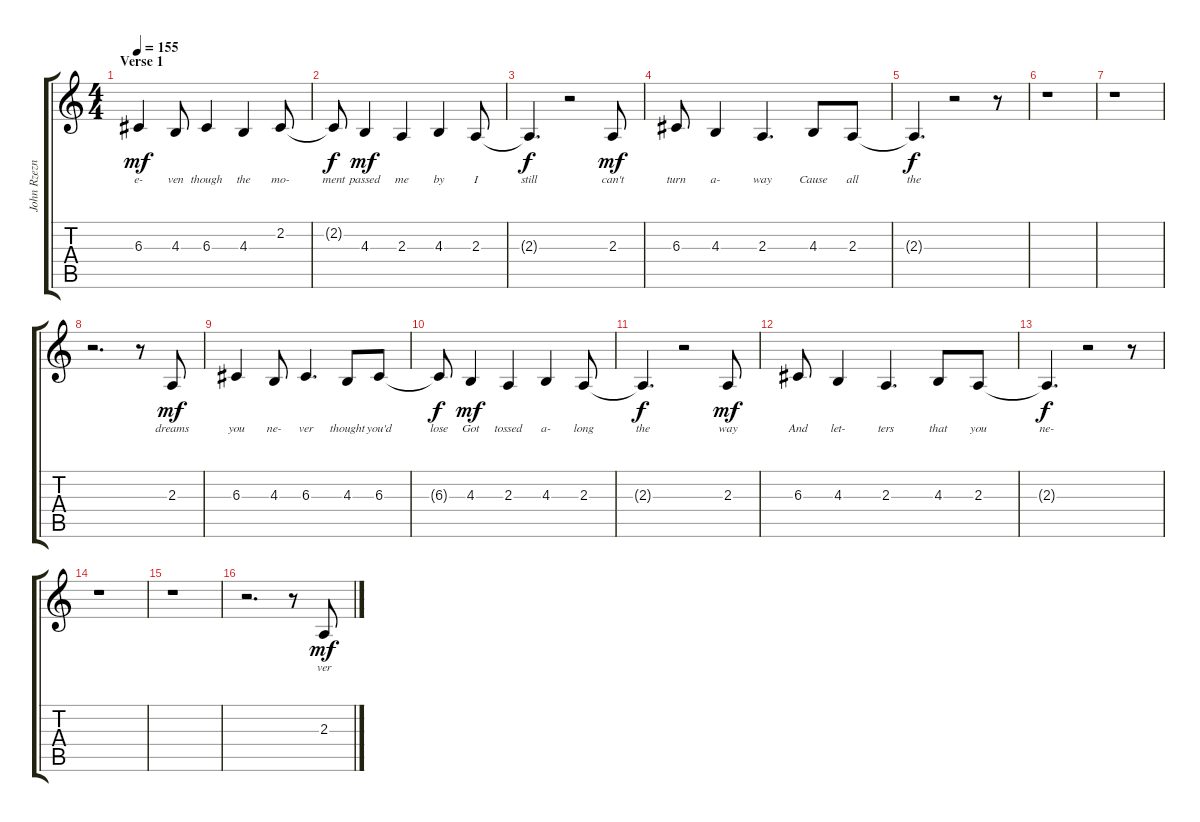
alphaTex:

\track ("John Rzeznik - Voice" "John Rzezn") {instrument tenorsax}
\staff {score tabs}
\tuning (E4 B3 G3 D3 A2 E2) {hide}
\ts (4 4)
\section ("" "Verse 1")
\tempo 155
\clef g2
\ks c
6.3.4{lyrics (0 "e-") lyrics (1 "") lyrics (2 "") lyrics (3 "") lyrics (4 "") dy mf} 4.3.8{lyrics (0 "ven") lyrics (1 "") lyrics (2 "") lyrics (3 "") lyrics (4 "")} 6.3.4{lyrics (0 "though") lyrics (1 "") lyrics (2 "") lyrics (3 "") lyrics (4 "")} 4.3.4{lyrics (0 "the") lyrics (1 "") lyrics (2 "") lyrics (3 "") lyrics (4 "")} 2.2.8{lyrics (0 "mo-") lyrics (1 "") lyrics (2 "") lyrics (3 "") lyrics (4 "")} |
2.2{t}.8{lyrics (0 "ment") lyrics (1 "") lyrics (2 "") lyrics (3 "") lyrics (4 "") dy f} 4.3.4{lyrics (0 "passed") lyrics (1 "") lyrics (2 "") lyrics (3 "") lyrics (4 "") dy mf} 2.3.4{lyrics (0 "me") lyrics (1 "") lyrics (2 "") lyrics (3 "") lyrics (4 "")} 4.3.4{lyrics (0 "by") lyrics (1 "") lyrics (2 "") lyrics (3 "") lyrics (4 "")} 2.3.8{lyrics (0 "I") lyrics (1 "") lyrics (2 "") lyrics (3 "") lyrics (4 "")} |
2.3{t}.4{d lyrics (0 "still") lyrics (1 "") lyrics (2 "") lyrics (3 "") lyrics (4 "") dy f} r.2 2.3.8{lyrics (0 "can't") lyrics (1 "") lyrics (2 "") lyrics (3 "") lyrics (4 "") dy mf} |
6.3.8{lyrics (0 "turn") lyrics (1 "") lyrics (2 "") lyrics (3 "") lyrics (4 "")} 4.3.4{lyrics (0 "a-") lyrics (1 "") lyrics (2 "") lyrics (3 "") lyrics (4 "")} 2.3.4{d lyrics (0 "way") lyrics (1 "") lyrics (2 "") lyrics (3 "") lyrics (4 "")} 4.3.8{lyrics (0 "Cause") lyrics (1 "") lyrics (2 "") lyrics (3 "") lyrics (4 "")} 2.3.8{lyrics (0 "all") lyrics (1 "") lyrics (2 "") lyrics (3 "") lyrics (4 "")} |
2.3{t}.4{d lyrics (0 "the") lyrics (1 "") lyrics (2 "") lyrics (3 "") lyrics (4 "") dy f} r.2 r.8 |
r.1 |
r.1 |
r.2{d} r.8 2.3.8{lyrics (0 "dreams") lyrics (1 "") lyrics (2 "") lyrics (3 "") lyrics (4 "") dy mf} |
6.3.4{lyrics (0 "you") lyrics (1 "") lyrics (2 "") lyrics (3 "") lyrics (4 "")} 4.3.8{lyrics (0 "ne-") lyrics (1 "") lyrics (2 "") lyrics (3 "") lyrics (4 "")} 6.3.4{d lyrics (0 "ver") lyrics (1 "") lyrics (2 "") lyrics (3 "") lyrics (4 "")} 4.3.8{lyrics (0 "thought") lyrics (1 "") lyrics (2 "") lyrics (3 "") lyrics (4 "")} 6.3.8{lyrics (0 "you'd") lyrics (1 "") lyrics (2 "") lyrics (3 "") lyrics (4 "")} |
6.3{t}.8{lyrics (0 "lose") lyrics (1 "") lyrics (2 "") lyrics (3 "") lyrics (4 "") dy f} 4.3.4{lyrics (0 "Got") lyrics (1 "") lyrics (2 "") lyrics (3 "") lyrics (4 "") dy mf} 2.3.4{lyrics (0 "tossed") lyrics (1 "") lyrics (2 "") lyrics (3 "") lyrics (4 "")} 4.3.4{lyrics (0 "a-") lyrics (1 "") lyrics (2 "") lyrics (3 "") lyrics (4 "")} 2.3.8{lyrics (0 "long") lyrics (1 "") lyrics (2 "") lyrics (3 "") lyrics (4 "")} |
2.3{t}.4{d lyrics (0 "the") lyrics (1 "") lyrics (2 "") lyrics (3 "") lyrics (4 "") dy f} r.2 2.3.8{lyrics (0 "way") lyrics (1 "") lyrics (2 "") lyrics (3 "") lyrics (4 "") dy mf} |
6.3.8{lyrics (0 "And") lyrics (1 "") lyrics (2 "") lyrics (3 "") lyrics (4 "")} 4.3.4{lyrics (0 "let-") lyrics (1 "") lyrics (2 "") lyrics (3 "") lyrics (4 "")} 2.3.4{d lyrics (0 "ters") lyrics (1 "") lyrics (2 "") lyrics (3 "") lyrics (4 "")} 4.3.8{lyrics (0 "that") lyrics (1 "") lyrics (2 "") lyrics (3 "") lyrics (4 "")} 2.3.8{lyrics (0 "you") lyrics (1 "") lyrics (2 "") lyrics (3 "") lyrics (4 "")} |
2.3{t}.4{d lyrics (0 "ne-") lyrics (1 "") lyrics (2 "") lyrics (3 "") lyrics (4 "") dy f} r.2 r.8 |
r.1 |
r.1 |
r.2{d} r.8 2.3.8{lyrics (0 "ver") lyrics (1 "") lyrics (2 "") lyrics (3 "") lyrics (4 "") dy mf}
